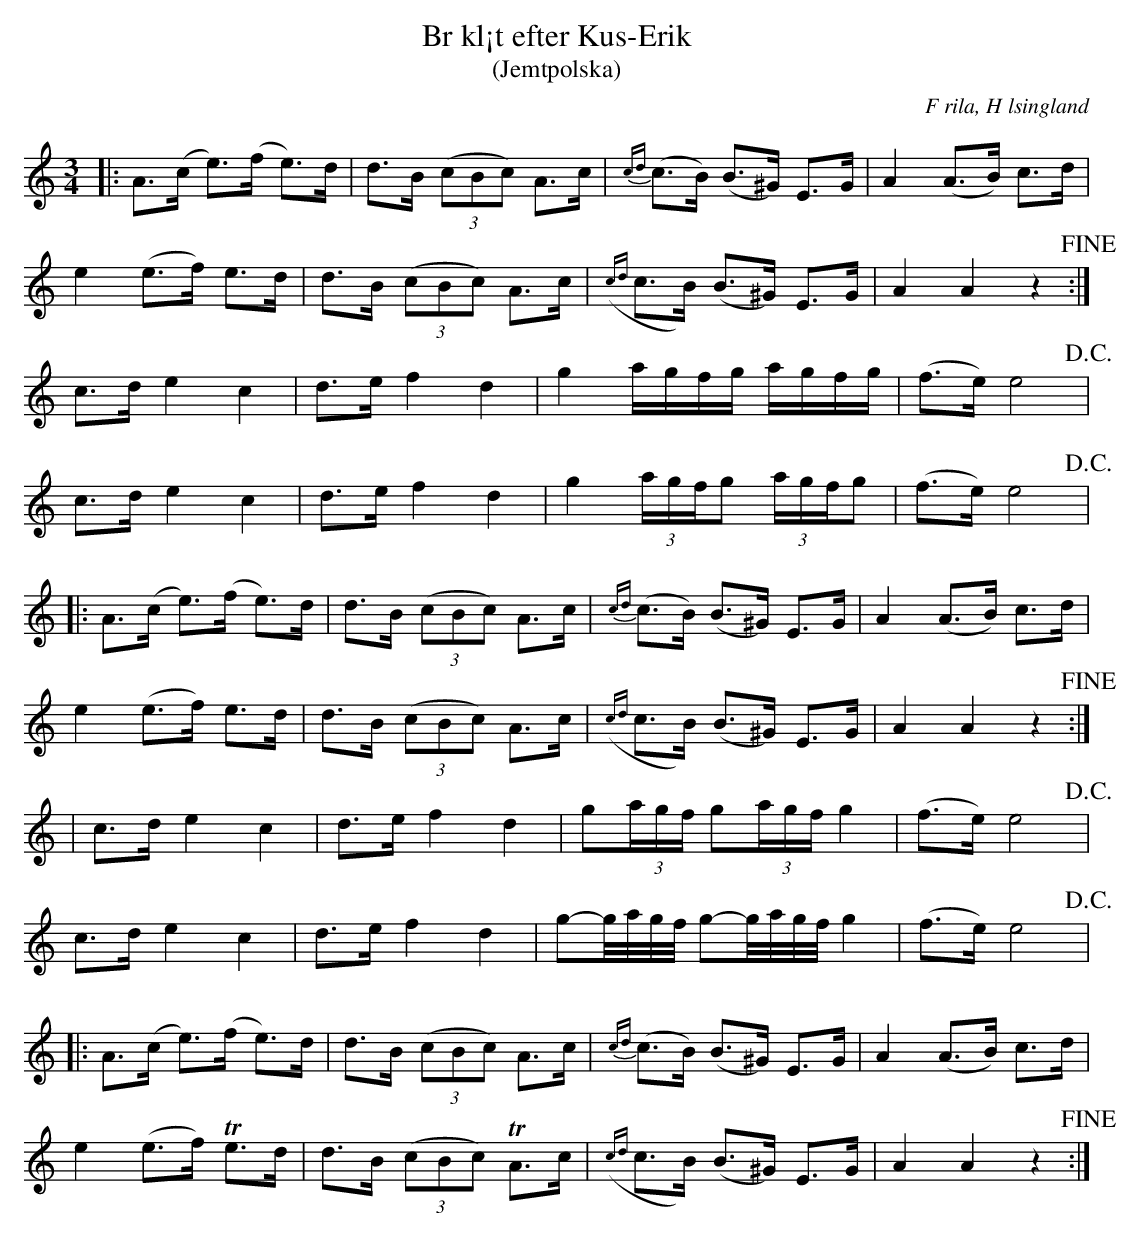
X:1
T: Br kl¡t efter Kus-Erik
T: (Jemtpolska)
O: F rila, H lsingland
M: 3/4
L: 1/8
K: Am
|:A>(c e>)(f e)>d | d>B ((3cBc) A>c | {cd}(c>B) (B>^G)   E>G      | A2    (A>B) c>d  |
e2   (e>f) e>d  | d>B ((3cBc) A>c | ({cd}c>B)    (B>^G)   E>G      | A2    A2    z2  !fine! :|
K: C
c>d  e2    c2   | d>e f2      d2  | g2        a/g/f/g/ a/g/f/g/ | (f>e) e4 !D.C.!       |
c>d  e2    c2   | d>e f2      d2  | g2        (3a/g/f/g (3a/g/f/g | (f>e) e4 !D.C.!       |
|:A>(c e>)(f e)>d | d>B ((3cBc) A>c | {cd}(c>B) (B>^G)   E>G      | A2    (A>B) c>d  |
e2   (e>f) e>d  | d>B ((3cBc) A>c | ({cd}c>B)    (B>^G)   E>G      | A2    A2    z2  !fine! :|
K: C
|c>d  e2    c2   | d>e f2      d2  | g(3a/g/f/        g(3a/g/f/ g2 | (f>e) e4 !D.C.!       |
c>d  e2    c2   | d>e f2      d2  | g-g//a//g//f//        g-g//a//g//f// g2  | (f>e) e4 !D.C.!       |
|:A>(c e>)(f e)>d | d>B ((3cBc) A>c | {cd}(c>B) (B>^G)   E>G      | A2    (A>B) c>d  |
e2   (e>f) Te>d  | d>B ((3cBc) TA>c | ({cd}c>B)    (B>^G)   E>G      | A2    A2    z2  !fine! :|
